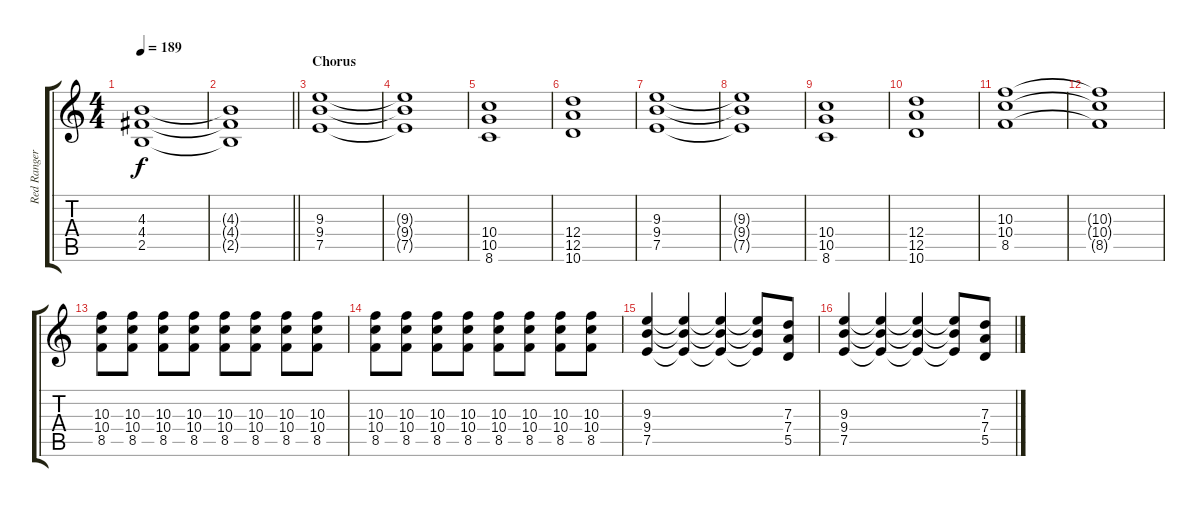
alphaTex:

\track ("Red Ranger (Guitar)" "Red Ranger") {instrument distortionguitar}
\staff {score tabs}
\tuning (E4 B3 G3 D3 A2 E2) {hide}
\ts (4 4)
\tempo 189
\clef g2
\ks c
(4.3 4.4 2.5).1{dy f} |
\barLineRight lightlight
(4.3{t} 4.4{t} 2.5{t}).1 |
\section ("" "Chorus")
(9.3 9.4 7.5).1 |
(9.3{t} 9.4{t} 7.5{t}).1 |
(10.4 10.5 8.6).1 |
(12.4 12.5 10.6).1 |
(9.3 9.4 7.5).1 |
(9.3{t} 9.4{t} 7.5{t}).1 |
(10.4 10.5 8.6).1 |
(12.4 12.5 10.6).1 |
(10.3 10.4 8.5).1 |
(10.3{t} 10.4{t} 8.5{t}).1 |
(10.3 10.4 8.5).8 (10.3 10.4 8.5).8 (10.3 10.4 8.5).8 (10.3 10.4 8.5).8 (10.3 10.4 8.5).8 (10.3 10.4 8.5).8 (10.3 10.4 8.5).8 (10.3 10.4 8.5).8 |
(10.3 10.4 8.5).8 (10.3 10.4 8.5).8 (10.3 10.4 8.5).8 (10.3 10.4 8.5).8 (10.3 10.4 8.5).8 (10.3 10.4 8.5).8 (10.3 10.4 8.5).8 (10.3 10.4 8.5).8 |
(9.3 9.4 7.5).4 (9.3{t} 9.4{t} 7.5{t}).4 (9.3{t} 9.4{t} 7.5{t}).4 (9.3{t} 9.4{t} 7.5{t}).8 (7.3 7.4 5.5).8 |
(9.3 9.4 7.5).4 (9.3{t} 9.4{t} 7.5{t}).4 (9.3{t} 9.4{t} 7.5{t}).4 (9.3{t} 9.4{t} 7.5{t}).8 (7.3 7.4 5.5).8
